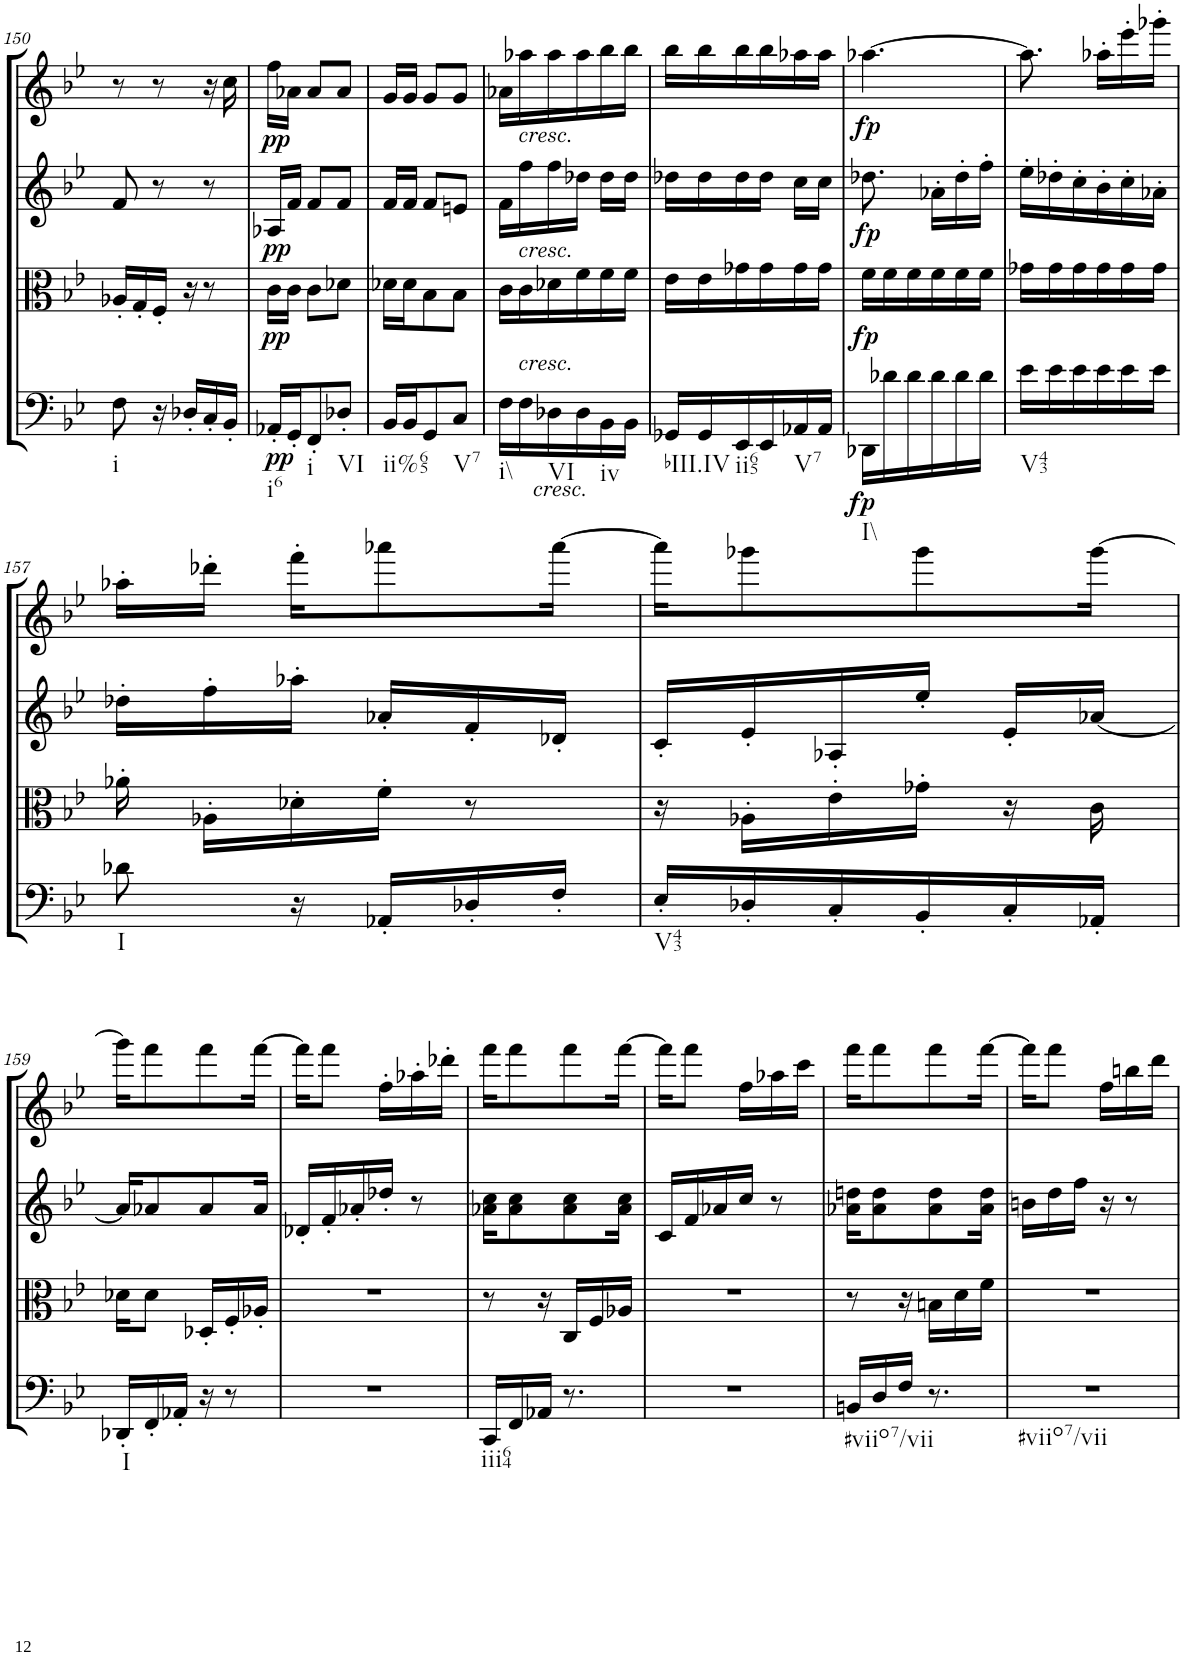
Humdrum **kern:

**kern	**dynam	**kern	**dynam	**kern	**dynam	**kern	**dynam
*part4	*part4	*part3	*part3	*part2	*part2	*part1	*part1
*staff4	*staff4	*staff3	*staff3	*staff2	*staff2	*staff1	*staff1
*I"Cello	*	*I"Viola	*	*I"2nd Violin	*	*I"1st Violin	*
*	*	*I'Vla	*	*I'Vln	*	*I'Vln	*
!!LO:PB:g=z
*clefC4	*	*clefC3	*	*clefG2	*	*clefG2	*
*k[b-e-]	*	*k[b-e-]	*	*k[b-e-]	*	*k[b-e-]	*
*B-:	*	*B-:	*	*B-:	*	*B-:	*
*M3/8	*	*M3/8	*	*M3/8	*	*M3/8	*
=150	=150	=150	=150	=150	=150	=150	=150
!LO:TX:b:t=i	!	!	!	!	!	!	!
8F\	.	16A-X'/LL	.	8f/	.	8r	.
.	.	16G'/	.	.	.	.	.
16r	.	16F'/JJ	.	8r	.	8r	.
16D-X'/LL	.	16r	.	.	.	.	.
16C'/	.	8r	.	8r	.	16r	.
16BB-'/JJ	.	.	.	.	.	16cc\	.
=151	=151	=151	=151	=151	=151	=151	=151
!LO:TX:b:t=i6	!	!	!	!	!	!	!
!	!LO:DY:b	!	!LO:DY:a	!	!	!	!
!	!	!	!LO:DY:n=1:b	!	!	!	!LO:DY:b
16AA-X'/LL	pp	16c\LL	pp pp	16A-X/LL	.	16ff\LL	pp
16GG'/J	.	16c\JJ	.	16f/JJ	.	16a-X\JJ	.
!LO:TX:b:t=i	!	!	!	!	!	!	!
8FF'/	.	8c\L	.	8f/L	.	8a-/L	.
!LO:TX:b:t=VI	!	!	!	!	!	!	!
8D-X'/J	.	8d-X\J	.	8f/J	.	8a-/J	.
=152	=152	=152	=152	=152	=152	=152	=152
!LO:TX:b:t=ii%65	!	!	!	!	!	!	!
16BB-/LL	.	16d-X\LL	.	16f/LL	.	16g/LL	.
16BB-/J	.	16d-\J	.	16f/JJ	.	16g/JJ	.
8GG/	.	8B-\	.	8f/L	.	8g/L	.
!LO:TX:b:t=V7	!	!	!	!	!	!	!
8C/J	.	8B-\J	.	8en/J	.	8g/J	.
=153	=153	=153	=153	=153	=153	=153	=153
!LO:TX:b:i:t=cresc.	!	!	!	!	!	!	!
!LO:TX:b:t=i\\	!	!	!	!	!	!	!
16F\LL	.	16c\LL	.	16f\LL	.	16a-X\LL	.
!	!	!	!	!LO:TX:a:i:t=cresc.	!	!	!
!	!	!LO:TX:a:i:t=cresc.	!	!	!	!	!
!LO:TX:a:i:t=cresc.	!	!	!	!	!	!	!
16F\	.	16c\	.	16ff\	.	16aa-X\	.
!LO:TX:b:t=VI	!	!	!	!	!	!	!
16D-X\	.	16d-X\	.	16ff\	.	16aa-\	.
16D-\	.	16f\	.	16dd-X\JJ	.	16aa-\	.
!LO:TX:b:t=iv	!	!	!	!	!	!	!
16BB-\	.	16f\	.	16dd-\LL	.	16bb-\	.
16BB-\JJ	.	16f\JJ	.	16dd-\JJ	.	16bb-\JJ	.
=154	=154	=154	=154	=154	=154	=154	=154
!LO:TX:b:t=bIII.IV	!	!	!	!	!	!	!
16GG-X/LL	.	16e-\LL	.	16dd-X\LL	.	16bb-\LL	.
16GG-/	.	16e-\	.	16dd-\	.	16bb-\	.
!LO:TX:b:t=ii65	!	!	!	!	!	!	!
16EE-/	.	16g-X\	.	16dd-\	.	16bb-\	.
16EE-/	.	16g-\	.	16dd-\JJ	.	16bb-\	.
!LO:TX:b:t=V7	!	!	!	!	!	!	!
16AA-X/	.	16g-\	.	16cc\LL	.	16aa-X\	.
16AA-/JJ	.	16g-\JJ	.	16cc\JJ	.	16aa-\JJ	.
=155	=155	=155	=155	=155	=155	=155	=155
!LO:TX:b:t=I\\	!	!	!	!	!	!	!
!	!LO:DY:b	!	!LO:DY:b	!	!LO:DY:b	!	!LO:DY:b
16DD-X\LL	fp	16f\LL	fp	8.dd-X\	fp	[4.aa-X\	fp
16d-X\	.	16f\	.	.	.	.	.
16d-\	.	16f\	.	.	.	.	.
16d-\	.	16f\	.	16a-X'\LL	.	.	.
16d-\	.	16f\	.	16dd-'\	.	.	.
16d-\JJ	.	16f\JJ	.	16ff'\JJ	.	.	.
=156	=156	=156	=156	=156	=156	=156	=156
!LO:TX:b:t=V43	!	!	!	!	!	!	!
16e-\LL	.	16g-X\LL	.	16ee-'\LL	.	8.aa-\]	.
16e-\	.	16g-\	.	16dd-X'\	.	.	.
16e-\	.	16g-\	.	16cc'\	.	.	.
16e-\	.	16g-\	.	16b-'\	.	16aa-X'\LL	.
16e-\	.	16g-\	.	16cc'\	.	16eee-'\	.
16e-\JJ	.	16g-\JJ	.	16a-X'\JJ	.	16ggg-X'\JJ	.
!!LO:LB:g=z
=157	=157	=157	=157	=157	=157	=157	=157
!LO:TX:b:t=I	!	!	!	!	!	!	!
8d-X\	.	16a-X'\	.	16dd-X'\LL	.	16aa-X'\LL	.
.	.	16A-X'\LL	.	16ff'\	.	16ddd-X'\JJ	.
16r	.	16d-X'\	.	16aa-X'\JJ	.	16fff'\KL	.
16AA-X'/LL	.	16f'\JJ	.	16a-X'/LL	.	8aaa-X\	.
16D-X'/	.	8r	.	16f'/	.	.	.
16F'/JJ	.	.	.	16d-X'/JJ	.	[16aaa-\Jk	.
=158	=158	=158	=158	=158	=158	=158	=158
!LO:TX:b:t=V43	!	!	!	!	!	!	!
16E-'/LL	.	16r	.	16c'/LL	.	16aaa-\KL]	.
16D-X'/	.	16A-X'\LL	.	16e-'/	.	8ggg-X\	.
16C'/	.	16e-'\	.	16A-X'/	.	.	.
16BB-'/	.	16g-X'\JJ	.	16ee-'/JJ	.	8ggg-\	.
16C'/	.	16r	.	16e-'/LL	.	.	.
16AA-X'/JJ	.	16c\	.	[16a-X/JJ	.	[16ggg-\Jk	.
!!LO:LB:g=z
=159	=159	=159	=159	=159	=159	=159	=159
!LO:TX:b:t=I	!	!	!	!	!	!	!
16DD-X'/LL	.	16d-X\KL	.	16a-/KL]	.	16ggg-\KL]	.
16FF'/	.	8d-\J	.	8a-X/	.	8fff\	.
16AA-X'/JJ	.	.	.	.	.	.	.
16r	.	16D-X'/LL	.	8a-/	.	8fff\	.
8r	.	16F'/	.	.	.	.	.
.	.	16A-X'/JJ	.	16a-/Jk	.	[16fff\Jk	.
=160	=160	=160	=160	=160	=160	=160	=160
4.r	.	4.r	.	16d-X'/LL	.	16fff\KL]	.
.	.	.	.	16f'/	.	8fff\J	.
.	.	.	.	16a-X'/	.	.	.
.	.	.	.	16dd-X'/JJ	.	16ff'\LL	.
.	.	.	.	8r	.	16aa-X'\	.
.	.	.	.	.	.	16ddd-X'\JJ	.
=161	=161	=161	=161	=161	=161	=161	=161
!LO:TX:b:t=iii64	!	!	!	!	!	!	!
16CC/LL	.	8r	.	16a-X\ 16cc\KL	.	16fff\KL	.
16FF/	.	.	.	8a-\ 8cc\	.	8fff\	.
16AA-X/JJ	.	16r	.	.	.	.	.
8.r	.	16C/LL	.	8a-\ 8cc\	.	8fff\	.
.	.	16F/	.	.	.	.	.
.	.	16A-X/JJ	.	16a-\ 16cc\Jk	.	[16fff\Jk	.
=162	=162	=162	=162	=162	=162	=162	=162
4.r	.	4.r	.	16c/LL	.	16fff\KL]	.
.	.	.	.	16f/	.	8fff\J	.
.	.	.	.	16a-X/	.	.	.
.	.	.	.	16cc/JJ	.	16ff\LL	.
.	.	.	.	8r	.	16aa-X\	.
.	.	.	.	.	.	16ccc\JJ	.
=163	=163	=163	=163	=163	=163	=163	=163
!LO:TX:b:t=#viio7/vii	!	!	!	!	!	!	!
16BBn/LL	.	8r	.	16a-X\ 16ddn\KL	.	16fff\KL	.
16D/	.	.	.	8a-\ 8dd\	.	8fff\	.
16F/JJ	.	16r	.	.	.	.	.
8.r	.	16Bn\LL	.	8a-\ 8dd\	.	8fff\	.
.	.	16d\	.	.	.	.	.
.	.	16f\JJ	.	16a-\ 16dd\Jk	.	[16fff\Jk	.
=164	=164	=164	=164	=164	=164	=164	=164
!LO:TX:b:t=#viio7/vii	!	!	!	!	!	!	!
4.r	.	4.r	.	16bn\LL	.	16fff\KL]	.
.	.	.	.	16dd\	.	8fff\J	.
.	.	.	.	16ff\JJ	.	.	.
.	.	.	.	16r	.	16ff\LL	.
.	.	.	.	8r	.	16bbn\	.
.	.	.	.	.	.	16ddd\JJ	.
=	=	=	=	=	=	=	=
*-	*-	*-	*-	*-	*-	*-	*-
